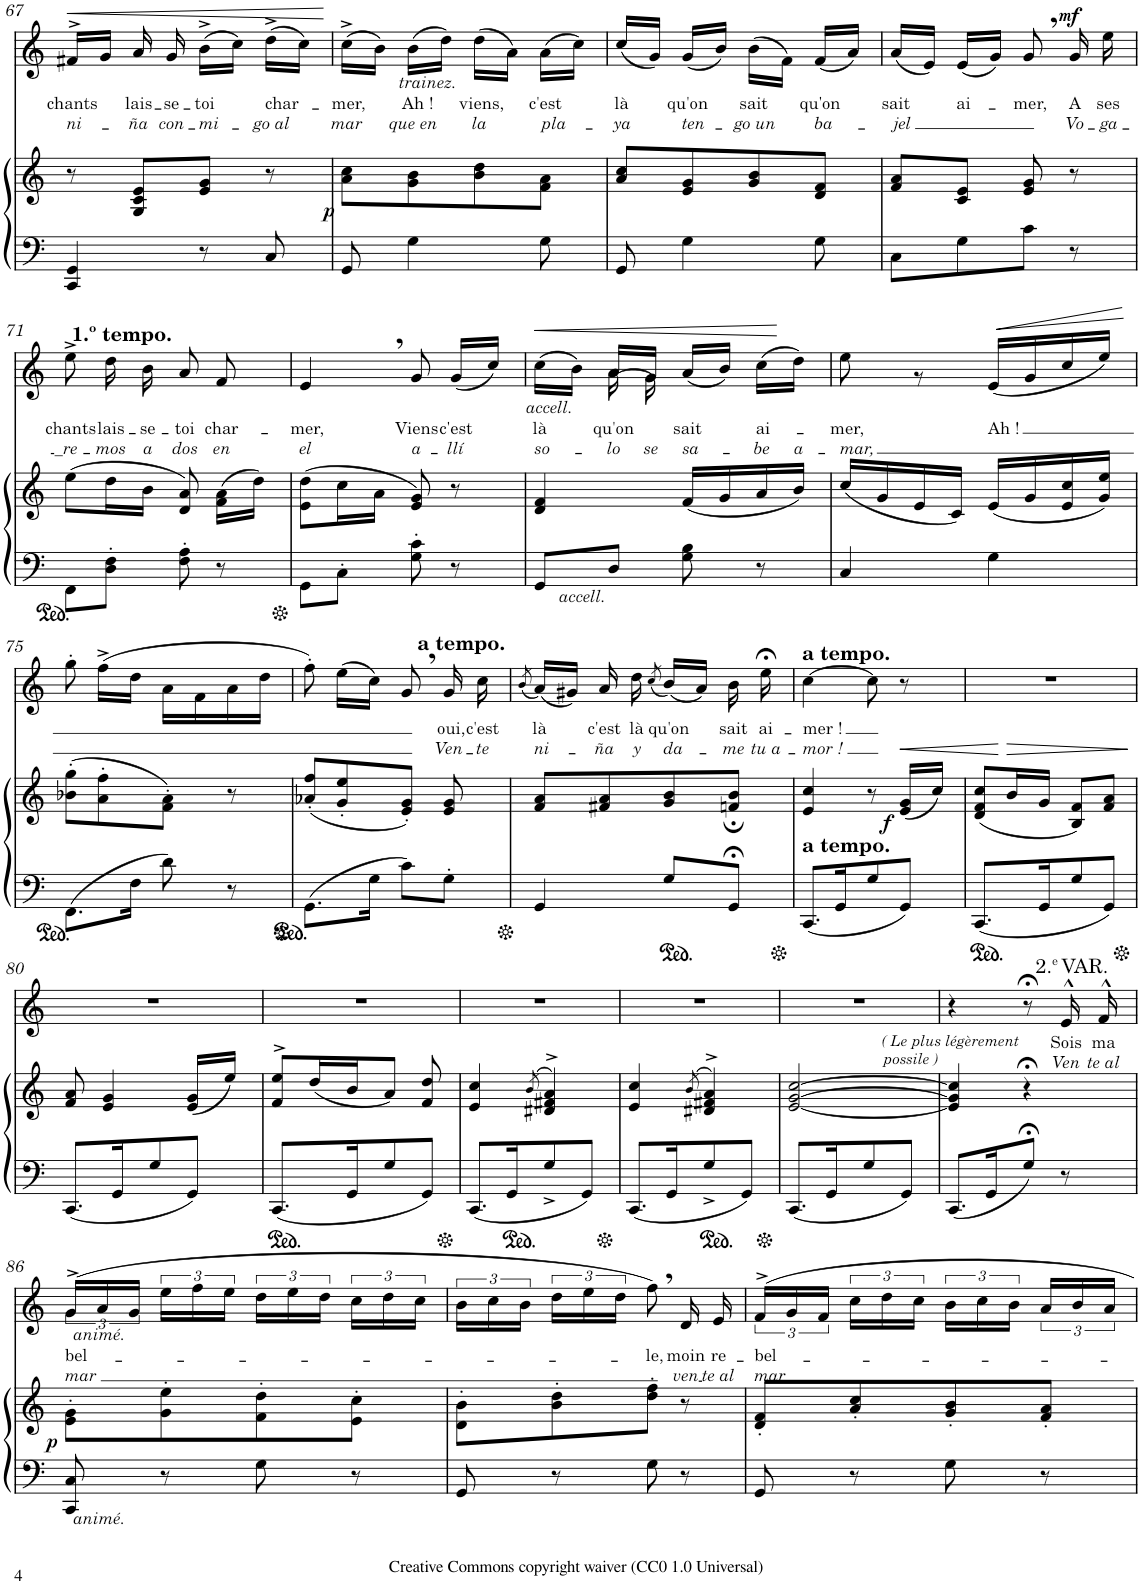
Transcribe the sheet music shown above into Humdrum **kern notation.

**kern	**kern	**dynam	**kern	**text	**text	**dynam
*part2	*part2	*part2	*part1	*part1	*part1	*part1
*staff3	*staff2	*staff2/3	*staff1	*staff1	*staff1	*staff1
*I"Piano	*	*	*I"Chant Voice	*	*	*
*I'Pno	*	*	*	*	*	*
!!LO:PB:g=z
*clefF4	*clefG2	*	*clefG2	*	*	*
*k[]	*k[]	*	*k[]	*	*	*
*M2/4	*M2/4	*	*M2/4	*	*	*
=67	=67	=67	=67	=67	=67	=67
!	!	!	!	!LO:LY:b	!LO:LY:b	!LO:HP:b
4CC/ 4GG/	8r	.	16f#X^>/LL	chants	ni-	<
.	.	.	16g/JJ	.	.	.
!	!	!	!	!LO:LY:b	!LO:LY:b	!
.	8G/ 8c/ 8e/L	.	16a/	lais-	-ña	.
!	!	!	!	!LO:LY:b	!LO:LY:b	!
.	.	.	16g/	-se-	con-	.
!	!	!	!	!LO:LY:b	!LO:LY:b	!
8r	8e/ 8g/J	.	(16b^\LL	-toi	-mi-	.
.	.	.	16cc\JJ)	.	.	.
!	!	!	!	!LO:LY:b	!LO:LY:b	!
8C/	8r	.	(16dd^\LL	char-	-go al	.
.	.	.	16cc\JJ)	.	.	.
.	.	.	.	.	.	[
=68	=68	=68	=68	=68	=68	=68
!	!	!LO:DY:b	!	!LO:LY:b	!LO:LY:b	!
8GG/	8a\ 8cc\L	p	(16cc^\LL	-mer,	mar	.
.	.	.	16b\JJ)	.	.	.
!	!	!	!LO:TX:b:i:t=trainez.	!	!	!
!	!	!	!	!LO:LY:b	!LO:LY:b	!
4G\	8g\ 8b\	.	(16b\LL	Ah !	que en	.
.	.	.	16dd\JJ)	.	.	.
!	!	!	!	!LO:LY:b	!LO:LY:b	!
.	8b\ 8dd\	.	(16dd\LL	viens,	la	.
.	.	.	16a\JJ)	.	.	.
!	!	!	!	!LO:LY:b	!LO:LY:b	!
8G\	8f\ 8a\J	.	(16a\LL	c'est	pla-	.
.	.	.	16cc\JJ)	.	.	.
=69	=69	=69	=69	=69	=69	=69
!	!	!	!	!LO:LY:b	!LO:LY:b	!
8GG/	8a/ 8cc/L	.	(16cc/LL	là	-ya	.
.	.	.	16g/JJ)	.	.	.
!	!	!	!	!LO:LY:b	!LO:LY:b	!
4G\	8e/ 8g/	.	(16g/LL	qu'on	ten-	.
.	.	.	16b/JJ)	.	.	.
!	!	!	!	!LO:LY:b	!LO:LY:b	!
.	8g/ 8b/	.	(16b\LL	sait	-go un	.
.	.	.	16f\JJ)	.	.	.
!	!	!	!	!LO:LY:b	!LO:LY:b	!
8G\	8d/ 8f/J	.	(16f/LL	qu'on	ba-	.
.	.	.	16a/JJ)	.	.	.
=70	=70	=70	=70	=70	=70	=70
!	!	!	!	!LO:LY:b	!LO:LY:b	!
8C\L	8f/ 8a/L	.	(16a/LL	sait	-jel	.
.	.	.	16e/JJ)	.	.	.
!	!	!	!	!LO:LY:b	!	!
8G\	8c/ 8e/J	.	(16e/LL	ai-	.	.
.	.	.	16g/JJ)	.	.	.
!	!	!	!	!LO:LY:b	!	!
8c\J	8e/ 8g/	.	8g,/	-mer,	.	.
!	!	!	!	!LO:LY:b	!LO:LY:b	!LO:DY:a
8r	8r	.	16g/	A	Vo-	mf
!	!	!	!	!LO:LY:b	!LO:LY:b	!
.	.	.	16ee\	ses	-ga-	.
!!LO:LB:g=z
=71	=71	=71	=71	=71	=71	=71
!	!	!	!LO:TX:a:B:t=1.	!	!	!
!	!	!	!LO:TX:a:t=o	!	!	!
!	!	!	!LO:TX:a:t=tempo.	!	!	!
!	!	!	!	!LO:LY:b	!LO:LY:b	!
8FF\L	(8ee\L	.	8ee^\	chants	-_re-	.
!	!	!	!	!LO:LY:b	!LO:LY:b	!
8D\' 8F\'J	16dd\L	.	16dd\	lais-	-mos	.
!	!	!	!	!LO:LY:b	!LO:LY:b	!
.	16b\JJ	.	16b\	-se-	a	.
!	!	!	!	!LO:LY:b	!LO:LY:b	!
8F\' 8A\'	8d/ 8a/)	.	8a/	-toi	dos	.
!	!	!	!	!LO:LY:b	!LO:LY:b	!
8r	(16f\ 16a\LL	.	8f/	char-	en	.
.	16dd\JJ)	.	.	.	.	.
=72	=72	=72	=72	=72	=72	=72
!	!	!	!	!LO:LY:b	!LO:LY:b	!
8GG\L	(8e\ 8dd\L	.	4e,/	-mer,	el	.
8C'\J	16cc\L	.	.	.	.	.
.	16a\JJ	.	.	.	.	.
!	!	!	!	!LO:LY:b	!LO:LY:b	!
8G\' 8c\'	8e/ 8g/)	.	8g/	Viens	a-	.
!	!	!	!	!LO:LY:b	!LO:LY:b	!
8r	8r	.	(16g/LL	c'est	-llí	.
.	.	.	16cc/JJ)	.	.	.
=73	=73	=73	=73	=73	=73	=73
!	!	!	!LO:TX:b:i:t=accell.	!	!	!
!LO:TX:b:i:t=accell.	!	!	!	!	!	!
!	!	!	!	!LO:LY:b	!LO:LY:b	!LO:HP:b
*	*	*	*^	*	*	*
8GG/L	4d/ 4f/	.	(16cc\LL	8ryy	là	so-	<
.	.	.	16b\JJ)	.	.	.	.
!	!	!	!	!	!LO:LY:b	!LO:LY:b	!
8D/J	.	.	(>16a/LL	16a\	qu'on	-lo	.
!	!	!	!	!	!	!LO:LY:b	!
.	.	.	16g/JJ)	16g\	.	se	.
!	!	!	!	!	!LO:LY:b	!LO:LY:b	!
8G\ 8B\	(16f/LL	.	(16a/LL	4ryy	sait	sa-	.
.	16g/	.	16b/JJ)	.	.	.	.
!	!	!	!	!	!LO:LY:b	!LO:LY:b	!
8r	16a/	.	(16cc\LL	.	ai-	-be	.
!	!	!	!	!	!	!LO:LY:b	!
.	16b/JJ)	.	16dd\JJ)	.	.	a-	[
=74	=74	=74	=74	=74	=74	=74	=74
!	!	!	!	!	!LO:LY:b	!LO:LY:b	!
4C/	(16cc/LL	.	8ee\	8ryy	-mer,	-mar,	.
.	16g/	.	.	.	.	.	.
.	16e/	.	8ee	8r	.	.	.
.	16c/JJ)	.	.	.	.	.	.
!	!	!	!	!	!LO:LY:b	!	!LO:HP:b
4G\	(16e/LL	.	(16e/LL	4ryy	-Ah !	.	<
.	16g/	.	16g/	.	.	.	.
.	16e/ 16cc/	.	16cc/	.	.	.	.
.	16g/ 16ee/JJ)	.	16ee/JJ)	.	.	.	.
*	*	*	*v	*v	*	*	*
.	.	.	.	.	.	[
!!LO:LB:g=z
=75	=75	=75	=75	=75	=75	=75
8.FF\L	(8b-X\' 8gg\'L	.	8gg'\	.	.	.
.	8a\' 8ff\'	.	(16ff^\LL	.	.	.
16F\Jk	.	.	16dd\JJ	.	.	.
8d\	8f\' 8a\'J)	.	16a\LL	.	.	.
.	.	.	16f\	.	.	.
8r	8r	.	16a\	.	.	.
.	.	.	16dd\JJ	.	.	.
=76	=76	=76	=76	=76	=76	=76
8.GG\L	(8a-X/' 8ff/'L	.	8ff'\)	.	.	.
.	8g/' 8ee/'	.	(16ee\LL	.	.	.
16G\Jk	.	.	16cc\JJ)	.	.	.
!	!	!	!LO:TX:a:B:t=a tempo.	!	!	!
8c\L	8e/' 8g/'J)	.	8g,/	.	.	.
!	!	!	!	!LO:LY:b	!LO:LY:b	!
8G'\J	8e/ 8g/	.	16g/	oui,	Ven-	.
!	!	!	!	!LO:LY:b	!LO:LY:b	!
.	.	.	16cc\	c'est	-te	.
=77	=77	=77	=77	=77	=77	=77
.	.	.	(8qb/	.	.	.
!	!	!	!	!LO:LY:b	!LO:LY:b	!
4GG/	8f/ 8a/L	.	(16a/LL)	là	ni-	.
.	.	.	16g#X/JJ)	.	.	.
!	!	!	!	!LO:LY:b	!LO:LY:b	!
.	8f#X/ 8a/	.	16a/	c'est	-ña	.
!	!	!	!	!LO:LY:b	!LO:LY:b	!
.	.	.	16dd\	là	y	.
.	.	.	(8qcc/	.	.	.
!	!	!	!	!LO:LY:b	!LO:LY:b	!
8G/L	8g/ 8b/	.	(16b/LL)	qu'on	da-	.
.	.	.	16a/JJ)	.	.	.
!	!	!	!	!LO:LY:b	!LO:LY:b	!
8GG;</J	8fn/; 8b/;J	.	16b\	sait	-me	.
!	!	!	!	!LO:LY:b	!LO:LY:b	!
.	.	.	16ee;<\	ai-	tu a-	.
=78	=78	=78	=78	=78	=78	=78
!	!	!	!LO:TX:a:B:t=a tempo.	!	!	!
!LO:TX:a:B:t=a tempo.	!	!	!	!	!	!
!	!	!	!	!LO:LY:b	!LO:LY:b	!
8.CC/L	4e/ 4cc/	.	[4cc\	-mer !	-mor !	.
16GG/K	.	.	.	.	.	.
8G/	8r	.	8cc\]	.	.	.
!	!	!LO:HP:b	!	!	!	!
!	!	!LO:DY:n=1:b	!	!	!	!
8GG/J	(<16e/ 16g/LL	< f	8r	.	.	.
.	16cc/JJ)	.	.	.	.	.
=79	=79	=79	=79	=79	=79	=79
8.CC/L	(8d/ 8f/ 8cc/L	.	2r	.	.	.
!	!	!LO:HP:n=1:b	!	!	!	!
.	16b/L	[ >	.	.	.	.
16GG/K	16g/JJ	.	.	.	.	.
8G/	8B/ 8f/L)	.	.	.	.	.
8GG/J	8f/ 8a/J	.	.	.	.	.
.	.	]	.	.	.	.
!!LO:LB:g=z
=80	=80	=80	=80	=80	=80	=80
8.CC/L	8f/ 8a/	.	2r	.	.	.
.	4e/ 4g/	.	.	.	.	.
16GG/K	.	.	.	.	.	.
8G/	.	.	.	.	.	.
8GG/J	(16e/ 16g/LL	.	.	.	.	.
.	16ee/JJ)	.	.	.	.	.
=81	=81	=81	=81	=81	=81	=81
8.CC/L	8f/^> 8ee/^>L	.	2r	.	.	.
.	(16dd/L	.	.	.	.	.
16GG/K	16b/J	.	.	.	.	.
8G/	8a/J)	.	.	.	.	.
8GG/J	8f/ 8dd/	.	.	.	.	.
=82	=82	=82	=82	=82	=82	=82
8.CC/L	4e/ 4cc/	.	2r	.	.	.
16GG/K	.	.	.	.	.	.
.	(>8qb/	.	.	.	.	.
8G^/	4d#X/^> 4f#X/^> 4a/^>)	.	.	.	.	.
8GG/J	.	.	.	.	.	.
=83	=83	=83	=83	=83	=83	=83
8.CC/L	4e/ 4cc/	.	2r	.	.	.
16GG/K	.	.	.	.	.	.
.	(>8qb/	.	.	.	.	.
8G^/	4d#X/^> 4f#X/^> 4a/^>)	.	.	.	.	.
8GG/J	.	.	.	.	.	.
=84	=84	=84	=84	=84	=84	=84
8.CC/L	[2e/ [>2g/ [2cc/	.	2r	.	.	.
16GG/K	.	.	.	.	.	.
8G/	.	.	.	.	.	.
8GG/J	.	.	.	.	.	.
=85	=85	=85	=85	=85	=85	=85
!	!LO:TX:a:i:t=( Le plus légèrement	!	!	!	!	!
!	!LO:TX:a:t=possile )	!	!	!	!	!
8.CC/L	4e/] 4g/] 4cc/]	.	4r	.	.	.
16GG/K	.	.	.	.	.	.
8G;</J	4r;<	.	8r;<	.	.	.
!	!	!	!LO:TX:a:t=2.	!	!	!
!	!	!	!LO:TX:a:t=e	!	!	!
!	!	!	!LO:TX:a:t=VAR.	!	!	!
!	!	!	!	!LO:LY:b	!LO:LY:b	!
8r	.	.	16e^^/	Sois	Ven	.
!	!	!	!	!LO:LY:b	!LO:LY:b	!
.	.	.	16f^^/	ma	te al	.
!!LO:LB:g=z
=86	=86	=86	=86	=86	=86	=86
!	!	!	!LO:TX:b:i:t=animé.	!	!	!
!LO:TX:b:i:t=animé.	!	!	!	!	!	!
!	!	!LO:DY:b	!	!LO:LY:b	!LO:LY:b	!
8CC/ 8C/	8e\' 8g\'L	p	(24g^>/LL	bel-	mar	.
.	.	.	24a/	.	.	.
.	.	.	24g/JJ	.	.	.
8r	8g\' 8ee\'	.	24ee\LL	.	.	.
.	.	.	24ff\	.	.	.
.	.	.	24ee\JJ	.	.	.
8G\	8f\' 8dd\'	.	24dd\LL	.	.	.
.	.	.	24ee\	.	.	.
.	.	.	24dd\JJ	.	.	.
8r	8e\' 8cc\'J	.	24cc\LL	.	.	.
.	.	.	24dd\	.	.	.
.	.	.	24cc\JJ	.	.	.
=87	=87	=87	=87	=87	=87	=87
8GG/	8d\' 8b\'L	.	24b\LL	.	.	.
.	.	.	24cc\	.	.	.
.	.	.	24b\JJ	.	.	.
8r	8b\' 8dd\'	.	24dd\LL	.	.	.
.	.	.	24ee\	.	.	.
.	.	.	24dd\JJ	.	.	.
!	!	!	!	!LO:LY:b	!	!
8G\	8dd\' 8ff\'J	.	8ff,\)	-le,	.	.
!	!	!	!	!LO:LY:b	!LO:LY:b	!
8r	8r	.	16d/	moin	ven-	.
!	!	!	!	!LO:LY:b	!LO:LY:b	!
.	.	.	16e/	re-	-te al	.
=88	=88	=88	=88	=88	=88	=88
!	!	!	!	!LO:LY:b	!LO:LY:b	!
8GG/	8d/' 8f/'L	.	24f^>/LL	-bel-	mar	.
.	.	.	24g/	.	.	.
.	.	.	24f/JJ	.	.	.
8r	8a/' 8cc/'	.	24cc\LL	.	.	.
.	.	.	24dd\	.	.	.
.	.	.	24cc\JJ	.	.	.
8G\	8g/' 8b/'	.	24b\LL	.	.	.
.	.	.	24cc\	.	.	.
.	.	.	24b\JJ	.	.	.
8r	8f/' 8a/'J	.	24a/LL	.	.	.
.	.	.	24b/	.	.	.
.	.	.	24a/JJ	.	.	.
=	=	=	=	=	=	=
*-	*-	*-	*-	*-	*-	*-
